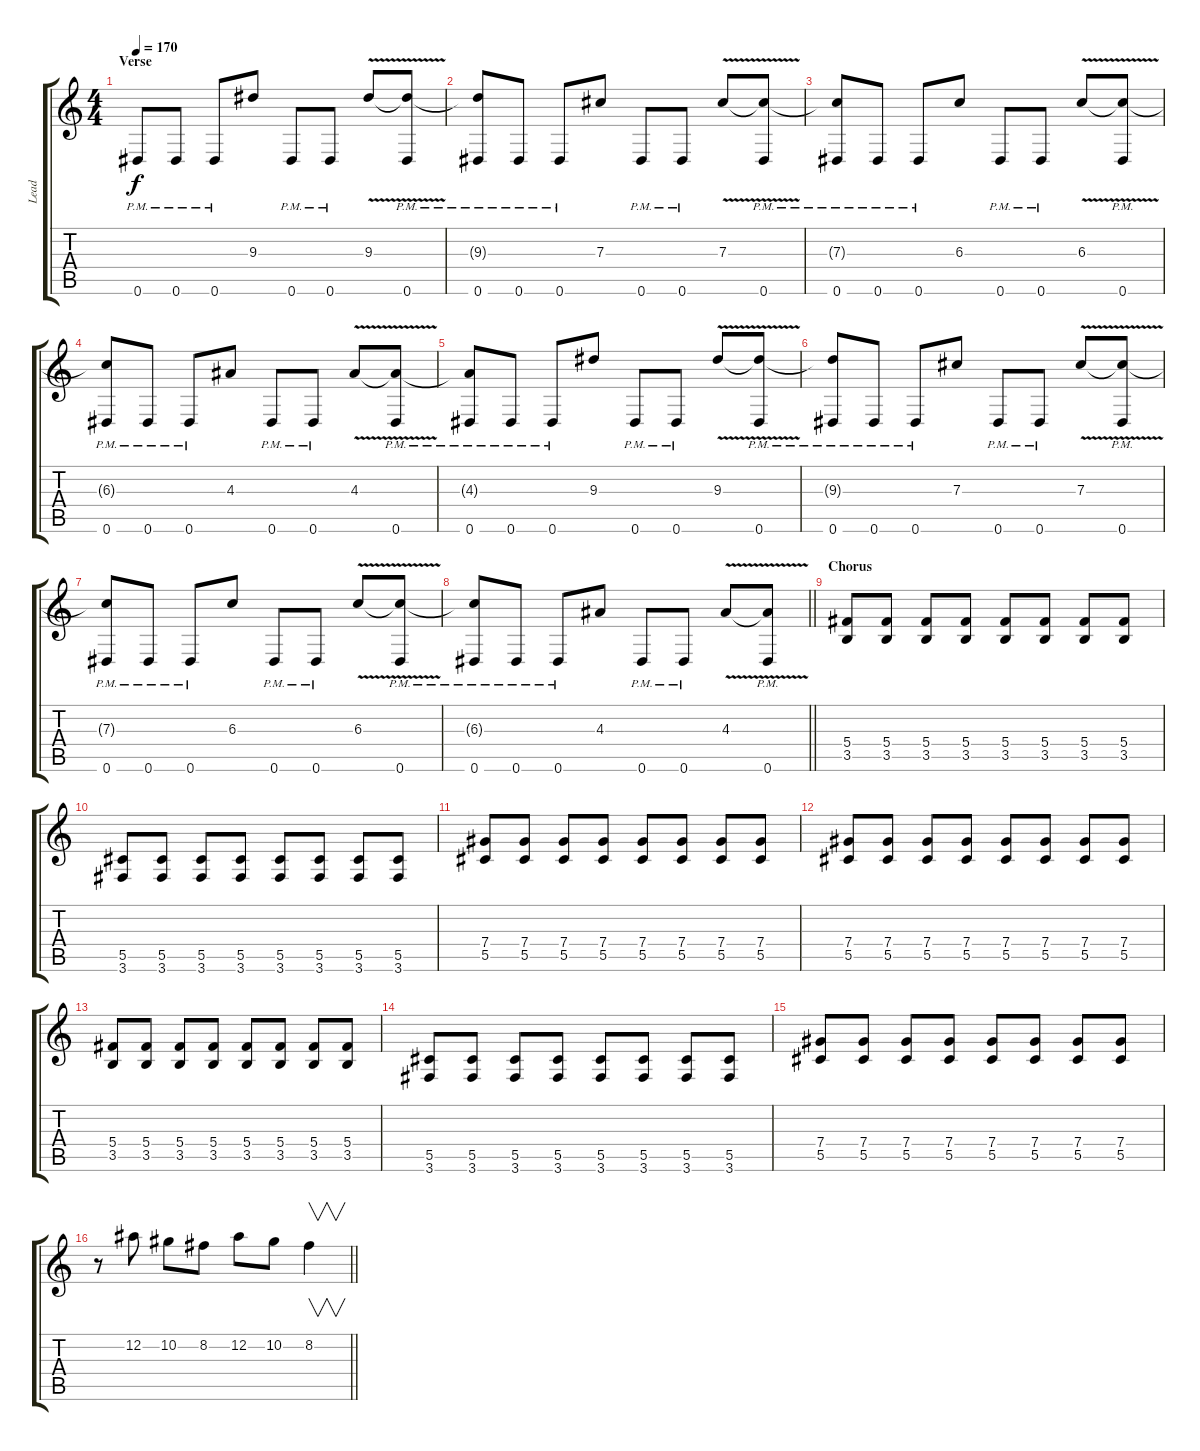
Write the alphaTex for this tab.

\track ("Lead" "Lead") {instrument distortionguitar}
\staff {score tabs}
\tuning (Eb4 Bb3 Gb3 Db3 Ab2 Eb2) {hide}
\ts (4 4)
\section ("" "Verse")
\tempo 170
\clef g2
\ks c
0.6{pm}.8{dy f} 0.6{pm}.8 0.6{pm}.8 9.3.8 0.6{pm}.8 0.6{pm}.8 9.3{v}.8 (9.3{t} 0.6{pm}).8 |
(9.3{t} 0.6{pm}).8 0.6{pm}.8 0.6{pm}.8 7.3.8 0.6{pm}.8 0.6{pm}.8 7.3{v}.8 (7.3{t} 0.6{pm}).8 |
(7.3{t} 0.6{pm}).8 0.6{pm}.8 0.6{pm}.8 6.3.8 0.6{pm}.8 0.6{pm}.8 6.3{v}.8 (6.3{t} 0.6{pm}).8 |
(6.3{t} 0.6{pm}).8 0.6{pm}.8 0.6{pm}.8 4.3.8 0.6{pm}.8 0.6{pm}.8 4.3{v}.8 (4.3{t} 0.6{pm}).8 |
(4.3{t} 0.6{pm}).8 0.6{pm}.8 0.6{pm}.8 9.3.8 0.6{pm}.8 0.6{pm}.8 9.3{v}.8 (9.3{t} 0.6{pm}).8 |
(9.3{t} 0.6{pm}).8 0.6{pm}.8 0.6{pm}.8 7.3.8 0.6{pm}.8 0.6{pm}.8 7.3{v}.8 (7.3{t} 0.6{pm}).8 |
(7.3{t} 0.6{pm}).8 0.6{pm}.8 0.6{pm}.8 6.3.8 0.6{pm}.8 0.6{pm}.8 6.3{v}.8 (6.3{t} 0.6{pm}).8 |
\barLineRight lightlight
(6.3{t} 0.6{pm}).8 0.6{pm}.8 0.6{pm}.8 4.3.8 0.6{pm}.8 0.6{pm}.8 4.3{v}.8 (4.3{t} 0.6{pm}).8 |
\section ("" "Chorus")
(5.4 3.5).8 (5.4 3.5).8 (5.4 3.5).8 (5.4 3.5).8 (5.4 3.5).8 (5.4 3.5).8 (5.4 3.5).8 (5.4 3.5).8 |
(5.5 3.6).8 (5.5 3.6).8 (5.5 3.6).8 (5.5 3.6).8 (5.5 3.6).8 (5.5 3.6).8 (5.5 3.6).8 (5.5 3.6).8 |
(7.4 5.5).8 (7.4 5.5).8 (7.4 5.5).8 (7.4 5.5).8 (7.4 5.5).8 (7.4 5.5).8 (7.4 5.5).8 (7.4 5.5).8 |
(7.4 5.5).8 (7.4 5.5).8 (7.4 5.5).8 (7.4 5.5).8 (7.4 5.5).8 (7.4 5.5).8 (7.4 5.5).8 (7.4 5.5).8 |
(5.4 3.5).8 (5.4 3.5).8 (5.4 3.5).8 (5.4 3.5).8 (5.4 3.5).8 (5.4 3.5).8 (5.4 3.5).8 (5.4 3.5).8 |
(5.5 3.6).8 (5.5 3.6).8 (5.5 3.6).8 (5.5 3.6).8 (5.5 3.6).8 (5.5 3.6).8 (5.5 3.6).8 (5.5 3.6).8 |
(7.4 5.5).8 (7.4 5.5).8 (7.4 5.5).8 (7.4 5.5).8 (7.4 5.5).8 (7.4 5.5).8 (7.4 5.5).8 (7.4 5.5).8 |
\barLineRight lightlight
r.8 12.2.8 10.2.8 8.2.8 12.2.8 10.2.8 8.2.4{v}
